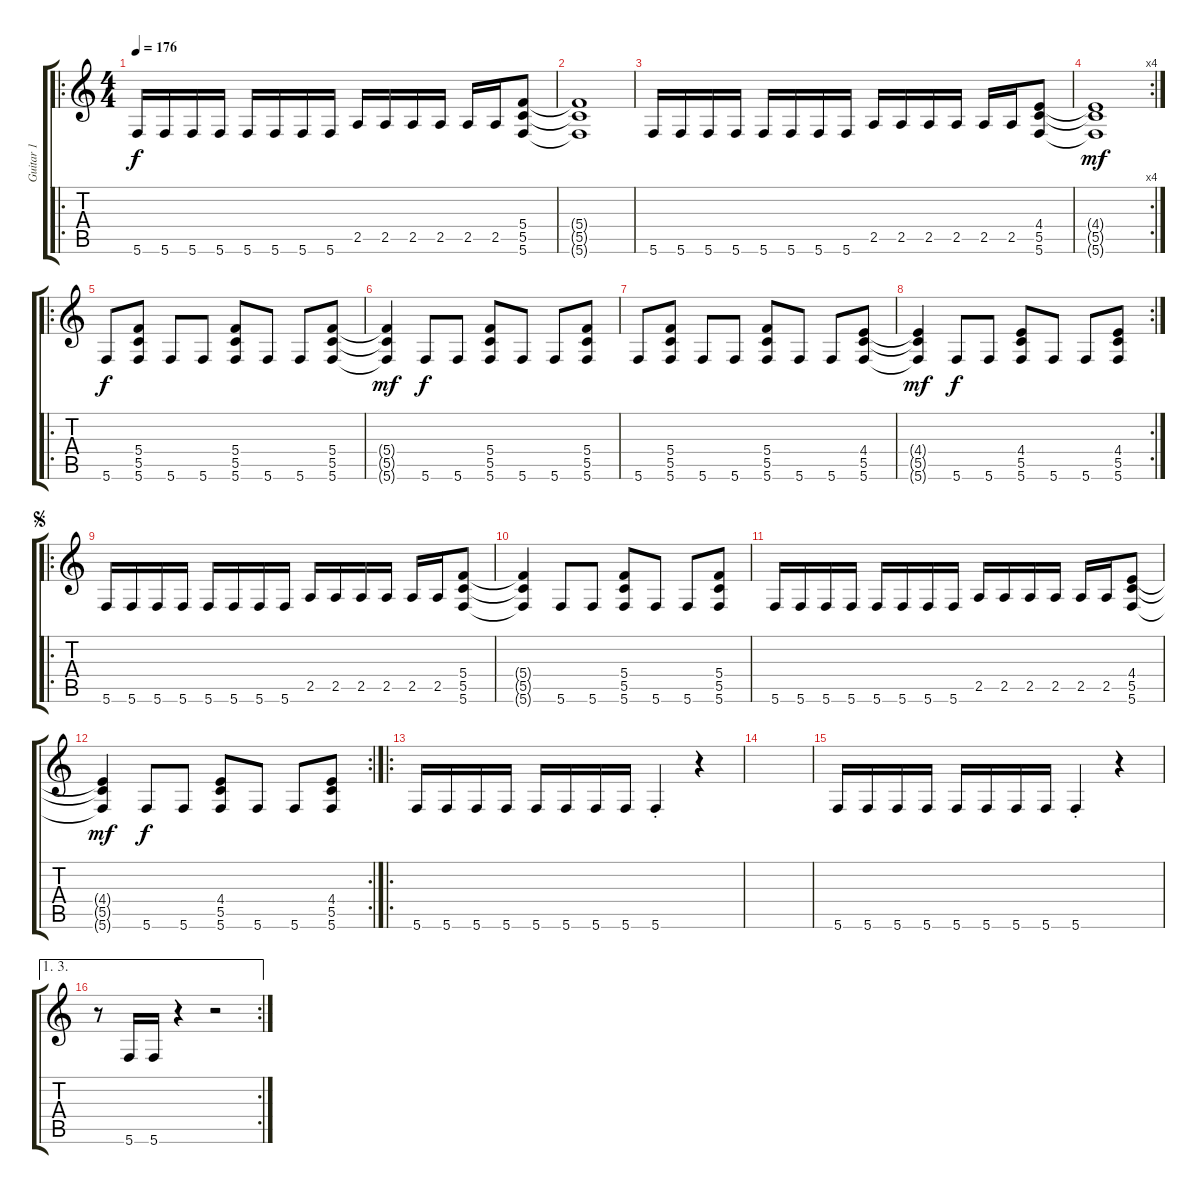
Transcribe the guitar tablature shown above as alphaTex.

\track ("Guitar 1" "Guitar 1") {instrument distortionguitar}
\staff {score tabs}
\tuning (E4 C4 G3 C3 G2 C2) {hide}
\ro
\ts (4 4)
\tempo 176
\clef g2
\ks c
5.6.16{dy f instrument distortionguitar} 5.6.16 5.6.16 5.6.16 5.6.16 5.6.16 5.6.16 5.6.16 2.5.16 2.5.16 2.5.16 2.5.16 2.5.16 2.5.16 (5.4 5.5 5.6).8 |
(5.4{t} 5.5{t} 5.6{t}).1 |
5.6.16 5.6.16 5.6.16 5.6.16 5.6.16 5.6.16 5.6.16 5.6.16 2.5.16 2.5.16 2.5.16 2.5.16 2.5.16 2.5.16 (4.4 5.5 5.6).8 |
\rc 4
(4.4{t} 5.5{t} 5.6{t}).1{dy mf} |
\ro
5.6.8{dy f} (5.4 5.5 5.6).8 5.6.8 5.6.8 (5.4 5.5 5.6).8 5.6.8 5.6.8 (5.4 5.5 5.6).8 |
(5.4{t} 5.5{t} 5.6{t}).4{dy mf} 5.6.8{dy f} 5.6.8 (5.4 5.5 5.6).8 5.6.8 5.6.8 (5.4 5.5 5.6).8 |
5.6.8 (5.4 5.5 5.6).8 5.6.8 5.6.8 (5.4 5.5 5.6).8 5.6.8 5.6.8 (4.4 5.5 5.6).8 |
\rc 2
(4.4{t} 5.5{t} 5.6{t}).4{dy mf} 5.6.8{dy f} 5.6.8 (4.4 5.5 5.6).8 5.6.8 5.6.8 (4.4 5.5 5.6).8 |
\ro
\jump segno
5.6.16 5.6.16 5.6.16 5.6.16 5.6.16 5.6.16 5.6.16 5.6.16 2.5.16 2.5.16 2.5.16 2.5.16 2.5.16 2.5.16 (5.4 5.5 5.6).8 |
(5.4{t} 5.5{t} 5.6{t}).4 5.6.8 5.6.8 (5.4 5.5 5.6).8 5.6.8 5.6.8 (5.4 5.5 5.6).8 |
5.6.16 5.6.16 5.6.16 5.6.16 5.6.16 5.6.16 5.6.16 5.6.16 2.5.16 2.5.16 2.5.16 2.5.16 2.5.16 2.5.16 (4.4 5.5 5.6).8 |
\rc 2
(4.4{t} 5.5{t} 5.6{t}).4{dy mf} 5.6.8{dy f} 5.6.8 (4.4 5.5 5.6).8 5.6.8 5.6.8 (4.4 5.5 5.6).8 |
\ro
5.6.16 5.6.16 5.6.16 5.6.16 5.6.16 5.6.16 5.6.16 5.6.16 5.6{st}.4 r.4 |
|
5.6.16 5.6.16 5.6.16 5.6.16 5.6.16 5.6.16 5.6.16 5.6.16 5.6{st}.4 r.4 |
\ae (1 3)
\rc 2
r.8 5.6.16 5.6.16 r.4 r.2
